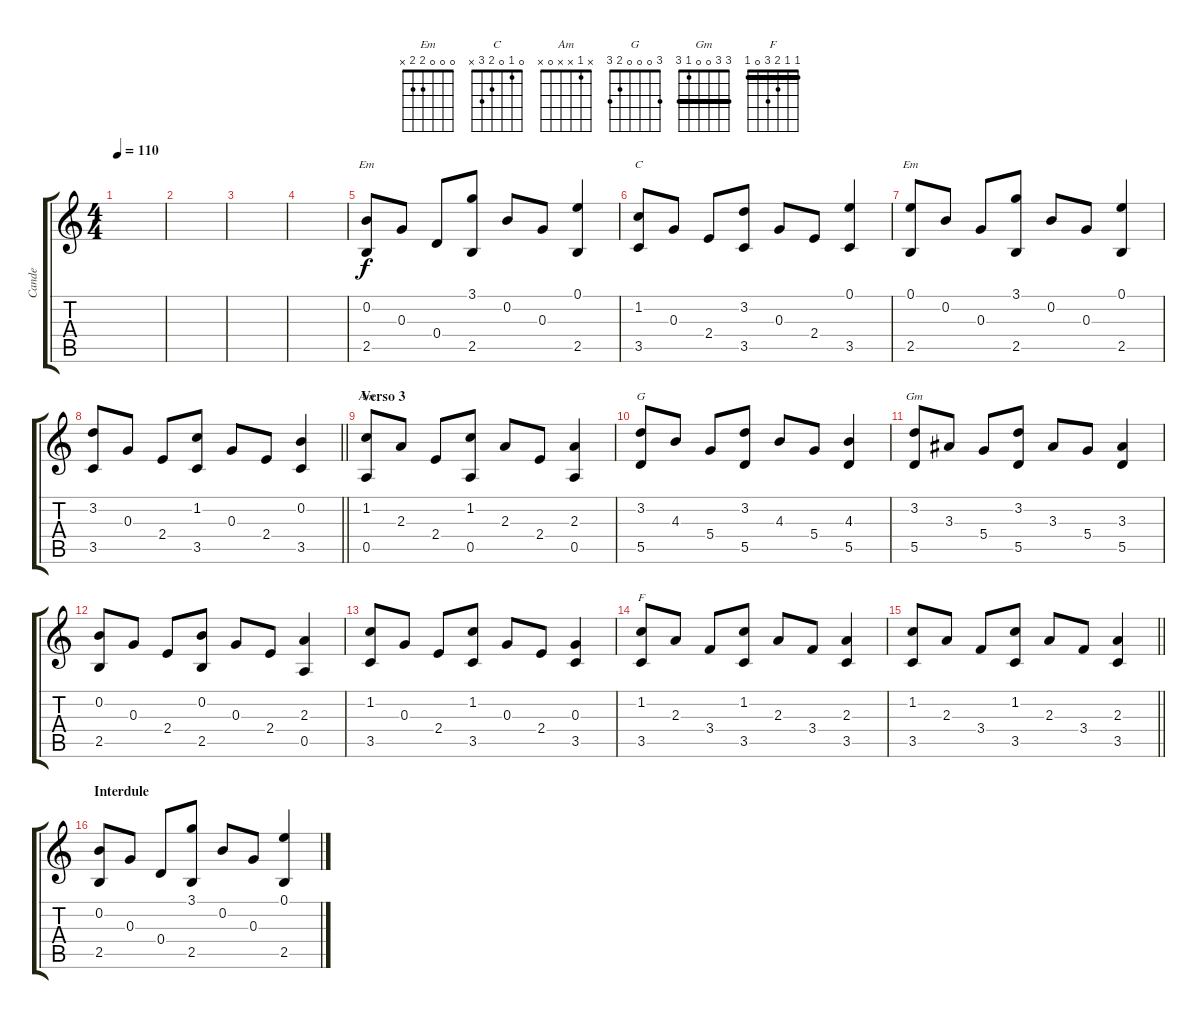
\track ("Cande" "Cande") {instrument acousticguitarsteel}
\staff {score tabs}
\tuning (E4 B3 G3 D3 A2 E2) {hide}
\chord ("Em" 0 0 0 2 2 0)
\chord ("C" 0 1 0 2 3 x)
\chord ("Em" 0 0 0 2 2 x)
\chord ("Am" x 1 x x 0 x)
\chord ("G" 3 0 0 0 2 3)
\chord ("Gm" 3 3 0 0 1 3) {barre 3}
\chord ("F" 1 1 2 3 0 1) {barre 1}
\ts (4 4)
\tempo 110
\clef g2
\ks c
|
|
|
|
(0.2 2.5).8{ch "Em"} 0.3.8 0.4.8 (3.1 2.5).8 0.2.8 0.3.8 (0.1 2.5).4 |
(1.2 3.5).8{ch "C"} 0.3.8 2.4.8 (3.2 3.5).8 0.3.8 2.4.8 (0.1 3.5).4 |
(0.1 2.5).8{ch "Em"} 0.2.8 0.3.8 (3.1 2.5).8 0.2.8 0.3.8 (0.1 2.5).4 |
\barLineRight lightlight
(3.2 3.5).8 0.3.8 2.4.8 (1.2 3.5).8 0.3.8 2.4.8 (0.2 3.5).4 |
\section ("" "Verso 3")
(1.2 0.5).8{ch "Am"} 2.3.8 2.4.8 (1.2 0.5).8 2.3.8 2.4.8 (2.3 0.5).4 |
(3.2 5.5).8{ch "G"} 4.3.8 5.4.8 (3.2 5.5).8 4.3.8 5.4.8 (4.3 5.5).4 |
(3.2 5.5).8{ch "Gm"} 3.3.8 5.4.8 (3.2 5.5).8 3.3.8 5.4.8 (3.3 5.5).4 |
(0.2 2.5).8 0.3.8 2.4.8 (0.2 2.5).8 0.3.8 2.4.8 (2.3 0.5).4 |
(1.2 3.5).8 0.3.8 2.4.8 (1.2 3.5).8 0.3.8 2.4.8 (0.3 3.5).4 |
(1.2 3.5).8{ch "F"} 2.3.8 3.4.8 (1.2 3.5).8 2.3.8 3.4.8 (2.3 3.5).4 |
\barLineRight lightlight
(1.2 3.5).8 2.3.8 3.4.8 (1.2 3.5).8 2.3.8 3.4.8 (2.3 3.5).4 |
\section ("" "Interdule")
(0.2 2.5).8 0.3.8 0.4.8 (3.1 2.5).8 0.2.8 0.3.8 (0.1 2.5).4
